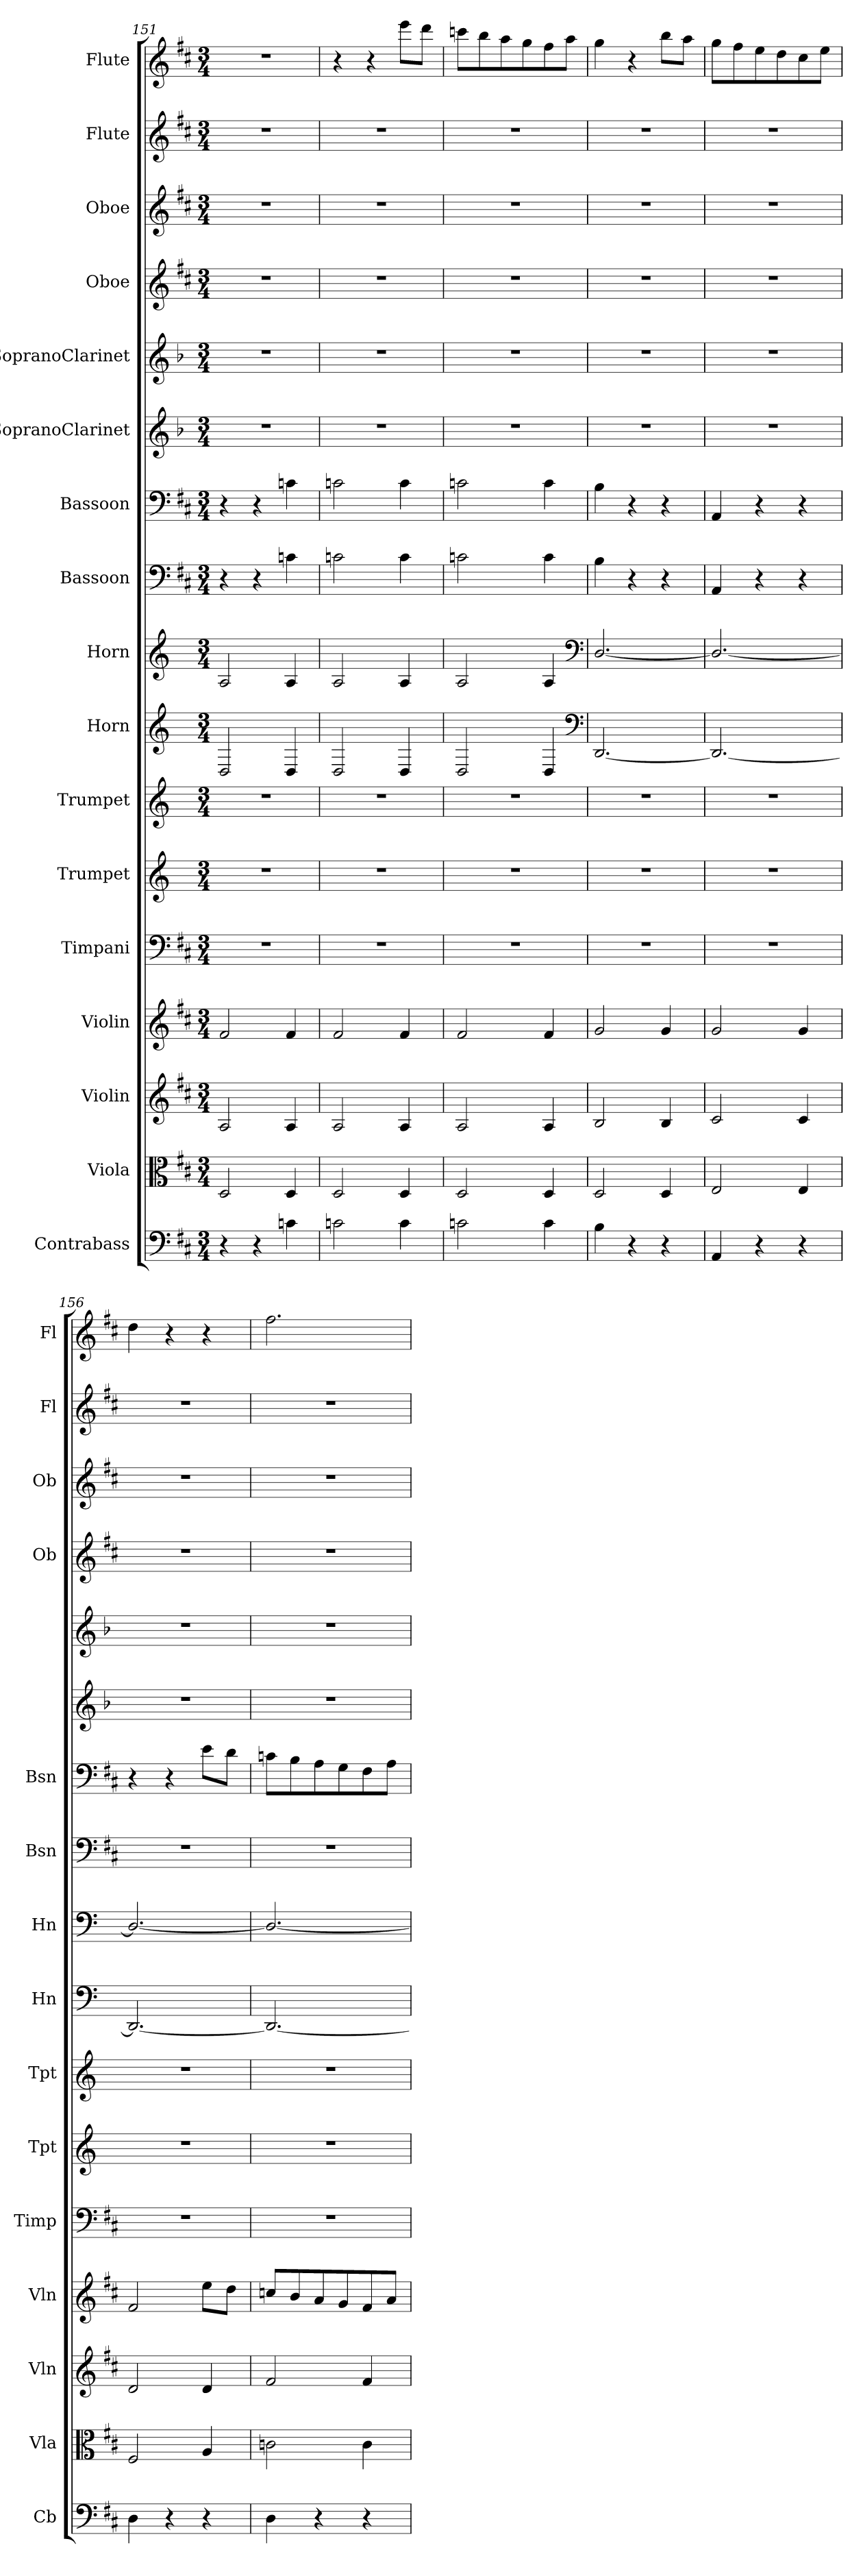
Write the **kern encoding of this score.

**kern	**kern	**kern	**kern	**kern	**kern	**kern	**kern	**kern	**kern	**kern	**kern	**kern	**kern	**kern	**kern	**kern
*part17	*part16	*part15	*part14	*part13	*part12	*part11	*part10	*part9	*part8	*part7	*part6	*part5	*part4	*part3	*part2	*part1
*staff17	*staff16	*staff15	*staff14	*staff13	*staff12	*staff11	*staff10	*staff9	*staff8	*staff7	*staff6	*staff5	*staff4	*staff3	*staff2	*staff1
*I"Contrabass	*I"Viola	*I"Violin	*I"Violin	*I"Timpani	*I"Trumpet	*I"Trumpet	*I"Horn	*I"Horn	*I"Bassoon	*I"Bassoon	*I"SopranoClarinet	*I"SopranoClarinet	*I"Oboe	*I"Oboe	*I"Flute	*I"Flute
*I'Cb	*I'Vla	*I'Vln	*I'Vln	*I'Timp	*I'Tpt	*I'Tpt	*I'Hn	*I'Hn	*I'Bsn	*I'Bsn	*	*	*I'Ob	*I'Ob	*I'Fl	*I'Fl
*clefF4	*clefC3	*clefG2	*clefG2	*clefF4	*clefG2	*clefG2	*clefG2	*clefG2	*clefF4	*clefF4	*clefG2	*clefG2	*clefG2	*clefG2	*clefG2	*clefG2
*k[f#c#]	*k[f#c#]	*k[f#c#]	*k[f#c#]	*k[f#c#]	*k[]	*k[]	*k[]	*k[]	*k[f#c#]	*k[f#c#]	*k[b-]	*k[b-]	*k[f#c#]	*k[f#c#]	*k[f#c#]	*k[f#c#]
*M3/4	*M3/4	*M3/4	*M3/4	*M3/4	*M3/4	*M3/4	*M3/4	*M3/4	*M3/4	*M3/4	*M3/4	*M3/4	*M3/4	*M3/4	*M3/4	*M3/4
=151	=151	=151	=151	=151	=151	=151	=151	=151	=151	=151	=151	=151	=151	=151	=151	=151
4r	2D/	2A/	2f#/	2.r	2.r	2.r	2D/	2A/	4r	4r	2.r	2.r	2.r	2.r	2.r	2.r
4r	.	.	.	.	.	.	.	.	4r	4r	.	.	.	.	.	.
4cn\	4D/	4A/	4f#/	.	.	.	4D/	4A/	4cn\	4cn\	.	.	.	.	.	.
=152	=152	=152	=152	=152	=152	=152	=152	=152	=152	=152	=152	=152	=152	=152	=152	=152
2cn\	2D/	2A/	2f#/	2.r	2.r	2.r	2D/	2A/	2cn\	2cn\	2.r	2.r	2.r	2.r	2.r	4r
.	.	.	.	.	.	.	.	.	.	.	.	.	.	.	.	4r
4c\	4D/	4A/	4f#/	.	.	.	4D/	4A/	4c\	4c\	.	.	.	.	.	8eee\L
.	.	.	.	.	.	.	.	.	.	.	.	.	.	.	.	8ddd\J
=153	=153	=153	=153	=153	=153	=153	=153	=153	=153	=153	=153	=153	=153	=153	=153	=153
2cn\	2D/	2A/	2f#/	2.r	2.r	2.r	2D/	2A/	2cn\	2cn\	2.r	2.r	2.r	2.r	2.r	8cccn\L
.	.	.	.	.	.	.	.	.	.	.	.	.	.	.	.	8bb\
.	.	.	.	.	.	.	.	.	.	.	.	.	.	.	.	8aa\
.	.	.	.	.	.	.	.	.	.	.	.	.	.	.	.	8gg\
4c\	4D/	4A/	4f#/	.	.	.	4D/	4A/	4c\	4c\	.	.	.	.	.	8ff#\
.	.	.	.	.	.	.	.	.	.	.	.	.	.	.	.	8aa\J
*	*	*	*	*	*	*	*clefF4	*clefF4	*	*	*	*	*	*	*	*
=154	=154	=154	=154	=154	=154	=154	=154	=154	=154	=154	=154	=154	=154	=154	=154	=154
4B\	2D/	2B/	2g/	2.r	2.r	2.r	[2.DD/	[2.D/	4B\	4B\	2.r	2.r	2.r	2.r	2.r	4gg\
4r	.	.	.	.	.	.	.	.	4r	4r	.	.	.	.	.	4r
4r	4D/	4B/	4g/	.	.	.	.	.	4r	4r	.	.	.	.	.	8bb\L
.	.	.	.	.	.	.	.	.	.	.	.	.	.	.	.	8aa\J
=155	=155	=155	=155	=155	=155	=155	=155	=155	=155	=155	=155	=155	=155	=155	=155	=155
4AA"/	2E/	2c#/	2g/	2.r	2.r	2.r	2.DD/_	2.D/_	4AA/	4AA/	2.r	2.r	2.r	2.r	2.r	8gg\L
.	.	.	.	.	.	.	.	.	.	.	.	.	.	.	.	8ff#\
4r	.	.	.	.	.	.	.	.	4r	4r	.	.	.	.	.	8ee\
.	.	.	.	.	.	.	.	.	.	.	.	.	.	.	.	8dd\
4r	4E/	4c#/	4g/	.	.	.	.	.	4r	4r	.	.	.	.	.	8cc#\
.	.	.	.	.	.	.	.	.	.	.	.	.	.	.	.	8ee\J
=156	=156	=156	=156	=156	=156	=156	=156	=156	=156	=156	=156	=156	=156	=156	=156	=156
4D"\	2F#/	2d/	2f#/	2.r	2.r	2.r	2.DD/_	2.D/_	2.r	4r	2.r	2.r	2.r	2.r	2.r	4dd\
4r	.	.	.	.	.	.	.	.	.	4r	.	.	.	.	.	4r
4r	4A/	4d/	8ee\L	.	.	.	.	.	.	8e\L	.	.	.	.	.	4r
.	.	.	8dd\J	.	.	.	.	.	.	8d\J	.	.	.	.	.	.
=157	=157	=157	=157	=157	=157	=157	=157	=157	=157	=157	=157	=157	=157	=157	=157	=157
4D"\	2cn\	2f#/	8ccn/L	2.r	2.r	2.r	2.DD/_	2.D/_	2.r	8cn\L	2.r	2.r	2.r	2.r	2.r	2.ff#\
.	.	.	8b/	.	.	.	.	.	.	8B\	.	.	.	.	.	.
4r	.	.	8a/	.	.	.	.	.	.	8A\	.	.	.	.	.	.
.	.	.	8g/	.	.	.	.	.	.	8G\	.	.	.	.	.	.
4r	4c\	4f#/	8f#/	.	.	.	.	.	.	8F#\	.	.	.	.	.	.
.	.	.	8a/J	.	.	.	.	.	.	8A\J	.	.	.	.	.	.
=	=	=	=	=	=	=	=	=	=	=	=	=	=	=	=	=
*-	*-	*-	*-	*-	*-	*-	*-	*-	*-	*-	*-	*-	*-	*-	*-	*-
